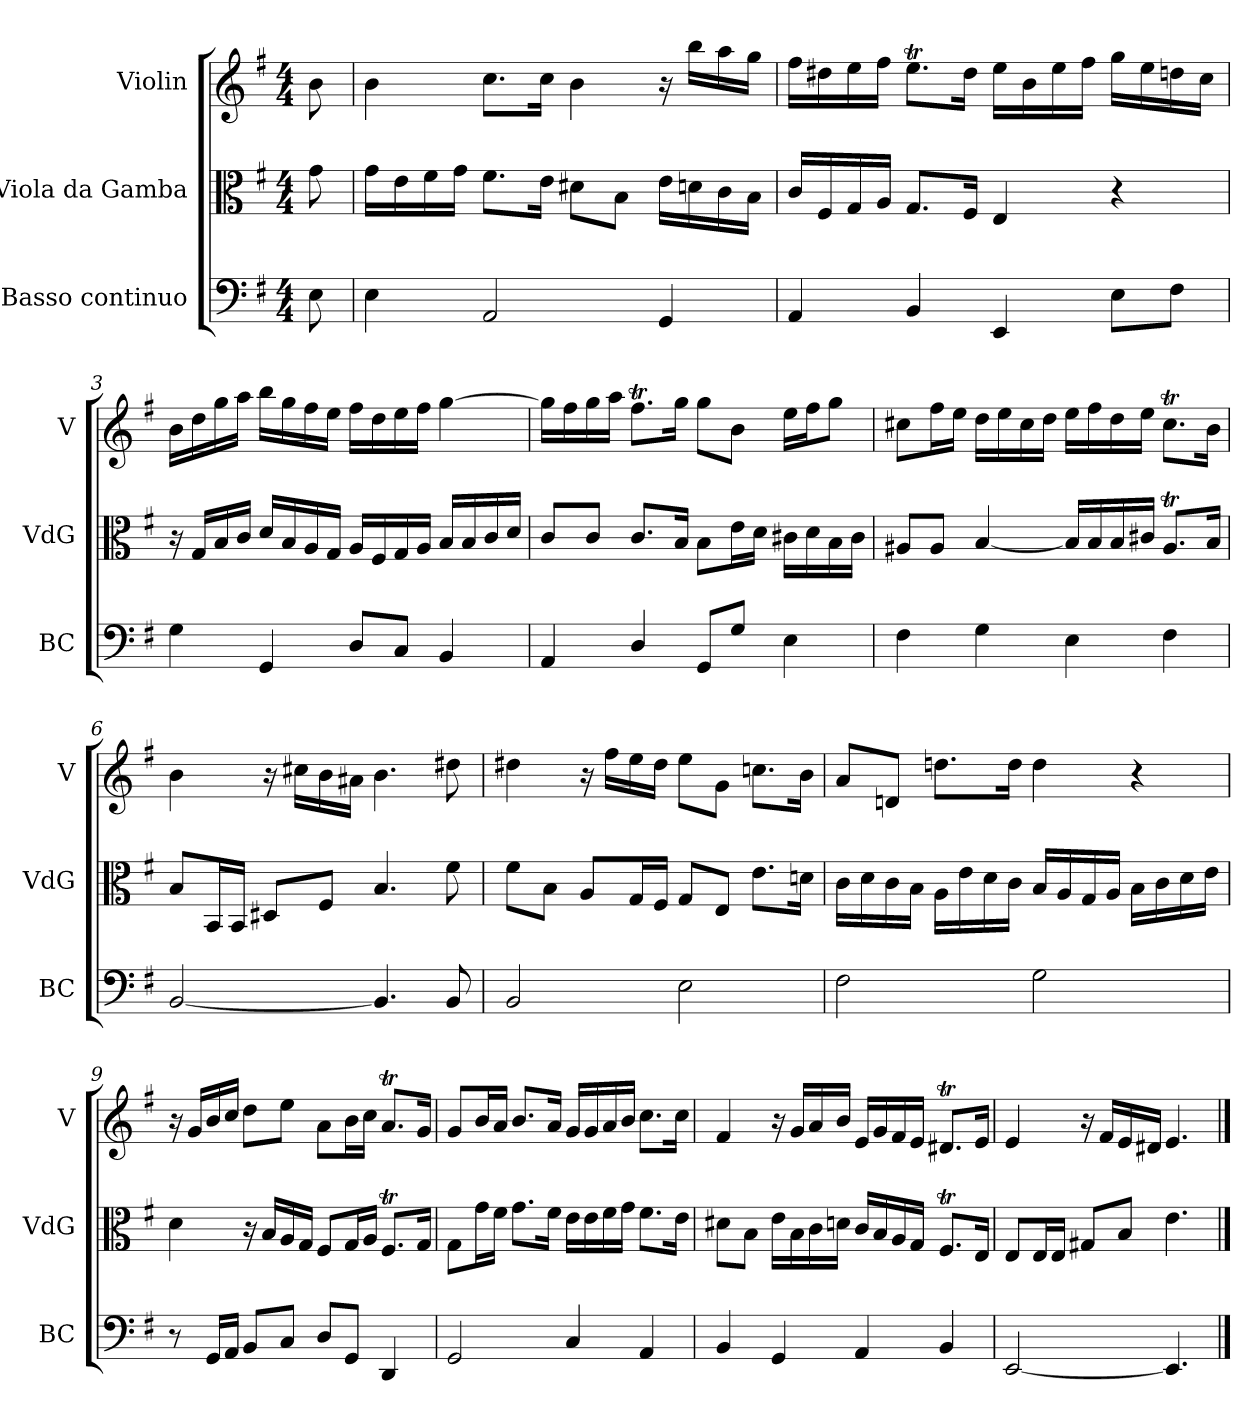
**kern	**kern	**kern
*part3	*part2	*part1
*staff3	*staff2	*staff1
*I"Basso continuo	*I"Viola da Gamba	*I"Violin
*I'BC	*I'VdG	*I'V
*clefF4	*clefC3	*clefG2
*k[f#]	*k[f#]	*k[f#]
*e:	*e:	*e:
*M4/4	*M4/4	*M4/4
=0X0	=0X0	=0X0
8E\	8g\	8b\
=1	=1	=1
4E\	16g\LL	4b\
.	16e\	.
.	16f#\	.
.	16g\JJ	.
2AA/	8.f#\L	8.cc\L
.	16e\Jk	16cc\Jk
.	8d#X\L	4b\
.	8B\J	.
4GG/	16e\LL	16r
.	16dn\	16bb\LL
.	16c\	16aa\
.	16B\JJ	16gg\JJ
=2	=2	=2
4AA/	16c/LL	16ff#\LL
.	16F#/	16dd#X\
.	16G/	16ee\
.	16A/JJ	16ff#\JJ
4BB/	8.G/L	8.eeT\L
.	16F#/Jk	16dd#\Jk
4EE/	4E/	16ee\LL
.	.	16b\
.	.	16ee\
.	.	16ff#\JJ
8E\L	4r	16gg\LL
.	.	16ee\
8F#\J	.	16ddn\
.	.	16cc\JJ
=3	=3	=3
4G\	16r	16b\LL
.	16G/LL	16dd\
.	16B/	16gg\
.	16c/JJ	16aa\JJ
4GG/	16d/LL	16bb\LL
.	16B/	16gg\
.	16A/	16ff#\
.	16G/JJ	16ee\JJ
8D/L	16A/LL	16ff#\LL
.	16F#/	16dd\
8C/J	16G/	16ee\
.	16A/JJ	16ff#\JJ
4BB/	16B/LL	[>4gg\
.	16B/	.
.	16c/	.
.	16d/JJ	.
!!LO:LB:g=z
=4	=4	=4
4AA/	8c/L	16gg\LL]
.	.	16ff#\
.	8c/J	16gg\
.	.	16aa\JJ
4D/	8.c/L	8.ff#t\L
.	16B/Jk	16gg\Jk
8GG/L	8B\L	8gg\L
8G/J	16e\L	8b\J
.	16d\JJ	.
4E\	16c#X\LL	16ee\LL
.	16d\	16ff#\J
.	16B\	8gg\J
.	16c#\JJ	.
=5	=5	=5
4F#\	8A#X/L	8cc#X\L
.	8A#/J	16ff#\L
.	.	16ee\JJ
4G\	[<4B/	16dd\LL
.	.	16ee\
.	.	16cc#\
.	.	16dd\JJ
4E\	16B/LL]	16ee\LL
.	16B/	16ff#\
.	16B/	16dd\
.	16c#X/JJ	16ee\JJ
4F#\	8.A#t/L	8.cc#t\L
.	16B/Jk	16b\Jk
=6	=6	=6
[<2BB/	8B/L	4b\
.	16BB/L	.
.	16BB/JJ	.
.	8D#X/L	16r
.	.	16cc#X\LL
.	8F#/J	16b\
.	.	16a#X\JJ
4.BB/]	4.B/	4.b\
8BB/	8f#\	8dd#X\
!!LO:LB:g=z
=7	=7	=7
2BB/	8f#\L	4dd#X\
.	8B\J	.
.	8A/L	16r
.	.	16ff#\LL
.	16G/L	16ee\
.	16F#/JJ	16dd#\JJ
2E\	8G/L	8ee\L
.	8E/J	8g\J
.	8.e\L	8.ccn\L
.	16dn\Jk	16b\Jk
=8	=8	=8
2F#\	16c\LL	8a/L
.	16d\	.
.	16c\	8dn/J
.	16B\JJ	.
.	16A\LL	8.ddn\L
.	16e\	.
.	16d\	.
.	16c\JJ	16dd\Jk
2G\	16B/LL	4dd\
.	16A/	.
.	16G/	.
.	16A/JJ	.
.	16B\LL	4r
.	16c\	.
.	16d\	.
.	16e\JJ	.
=9	=9	=9
8r	4d\	16r
.	.	16g/LL
16GG/LL	.	16b/
16AA/JJ	.	16cc/JJ
8BB/L	16r	8dd\L
.	16B/LL	.
8C/J	16A/	8ee\J
.	16G/JJ	.
8D/L	8F#/L	8a\L
8GG/J	16G/L	16b\L
.	16A/JJ	16cc\JJ
4DD/	8.F#t/L	8.aT/L
.	16G/Jk	16g/Jk
!!LO:LB:g=z
=10	=10	=10
2GG/	8G\L	8g/L
.	16g\L	16b/L
.	16f#\JJ	16a/JJ
.	8.g\L	8.b/L
.	16f#\Jk	16a/Jk
4C/	16e\LL	16g/LL
.	16e\	16g/
.	16f#\	16a/
.	16g\JJ	16b/JJ
4AA/	8.f#\L	8.cc\L
.	16e\Jk	16cc\Jk
=11	=11	=11
4BB/	8d#X\L	4f#/
.	8B\J	.
4GG/	16e\LL	16r
.	16B\	16g/LL
.	16c\	16a/
.	16dn\JJ	16b/JJ
4AA/	16c/LL	16e/LL
.	16B/	16g/
.	16A/	16f#/
.	16G/JJ	16e/JJ
4BB/	8.F#t/L	8.d#Xt/L
.	16E/Jk	16e/Jk
=12	=12	=12
[<2EE/	8E/L	4e/
.	16E/L	.
.	16E/JJ	.
.	8G#X/L	16r
.	.	16f#/LL
.	8B/J	16e/
.	.	16d#X/JJ
4.EE/]	4.e\	4.e/
==	==	==
*-	*-	*-
